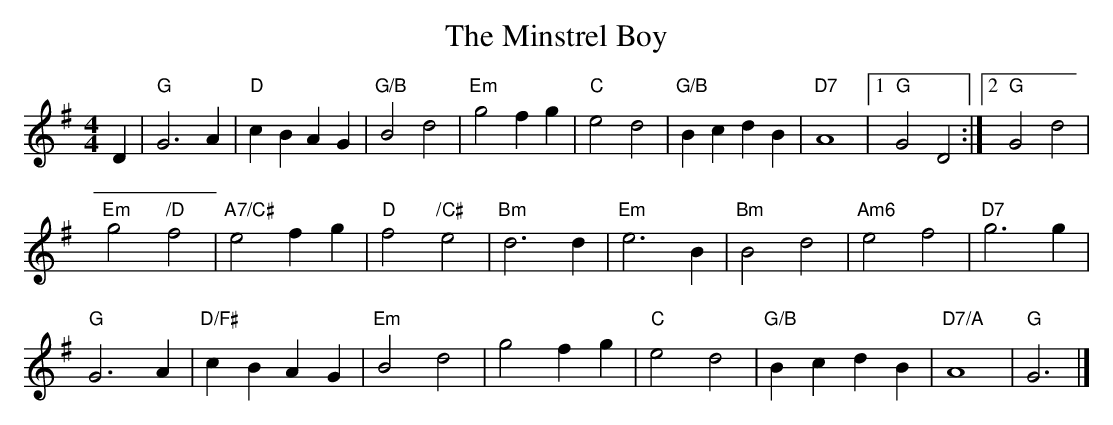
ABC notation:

X:1
T:The Minstrel Boy
M:4/4
L:1/4
K:G
D|\
"G"   G3 A       | "D"     cB AG  | "G/B"  B2 d2       | "Em" g2 fg |\
"C"   e2 d2      | "G/B"   Bc dB  | "D7"   A4          |1 "G"  G2 D2 :|2 "G"  G2 d2 |
"Em"  g2 "/D" f2 | "A7/C#" e2 fg  | "D"    f2 "/C#" e2 | "Bm" d3 d  |\
"Em"  e3 B       | "Bm"    B2 d2  | "Am6"  e2 f2       | "D7" g3 g  |
"G"   G3 A       | "D/F#"  cB AG  | "Em"   B2 d2       |      g2 fg |\
"C"   e2 d2      | "G/B"   Bc dB  | "D7/A" A4          | "G"  G3    |]
